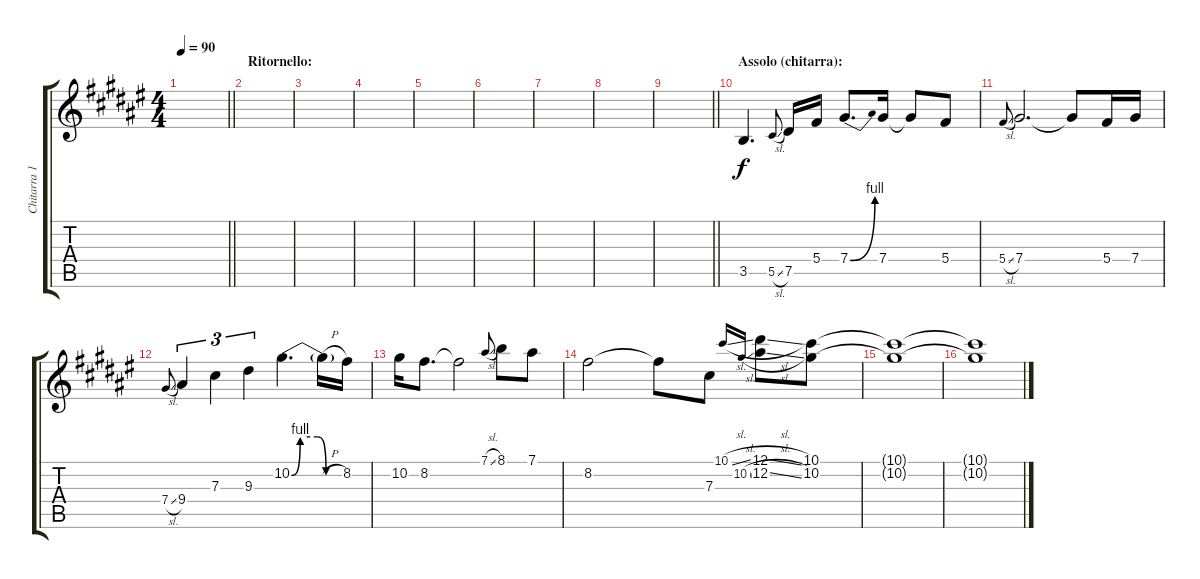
\track ("Chitarra 1" "Chitarra 1") {instrument electricguitarjazz}
\staff {score tabs}
\tuning (Eb4 Bb3 Gb3 Db3 Ab2 Eb2) {hide}
\ts (4 4)
\tempo 90
\clef g2
\barLineRight lightlight
\ks f#
|
\section ("" "Ritornello:")
|
|
|
|
|
|
|
\barLineRight lightlight
|
\section ("" "Assolo (chitarra):")
3.5.4{d volume 15 instrument overdrivenguitar} 5.5{sl}.8{gr onbeat} 7.5.16 5.4.16 7.4{be (bend 0 0 60 4)}.8{d} 7.4.16 7.4{t}.8 5.4.8 |
5.4{sl}.8{gr onbeat} 7.4.2{d} 7.4{t}.8 5.4.16 7.4.16 |
7.4{sl}.8{gr onbeat} 9.4.4{tu (3 2)} 7.3.4{tu (3 2)} 9.3.4{tu (3 2)} 10.2{be (custom 0 0 10 4 30 4 40 0 60 0)}.4{d} 10.2{h t}.16 8.2.16 |
10.2.16 8.2.8{d} 8.2{t}.2 7.1{sl}.8{gr onbeat} 8.1.8 7.1.8 |
8.2.2 8.2{t}.8 7.3.8 10.1{sl}.16{gr onbeat} 10.2{sl}.16{gr onbeat} (12.1{sl} 12.2{sl}).8 (10.1 10.2).8 |
(10.1{t} 10.2{t}).1{volume 0} |
(10.1{t} 10.2{t}).1
